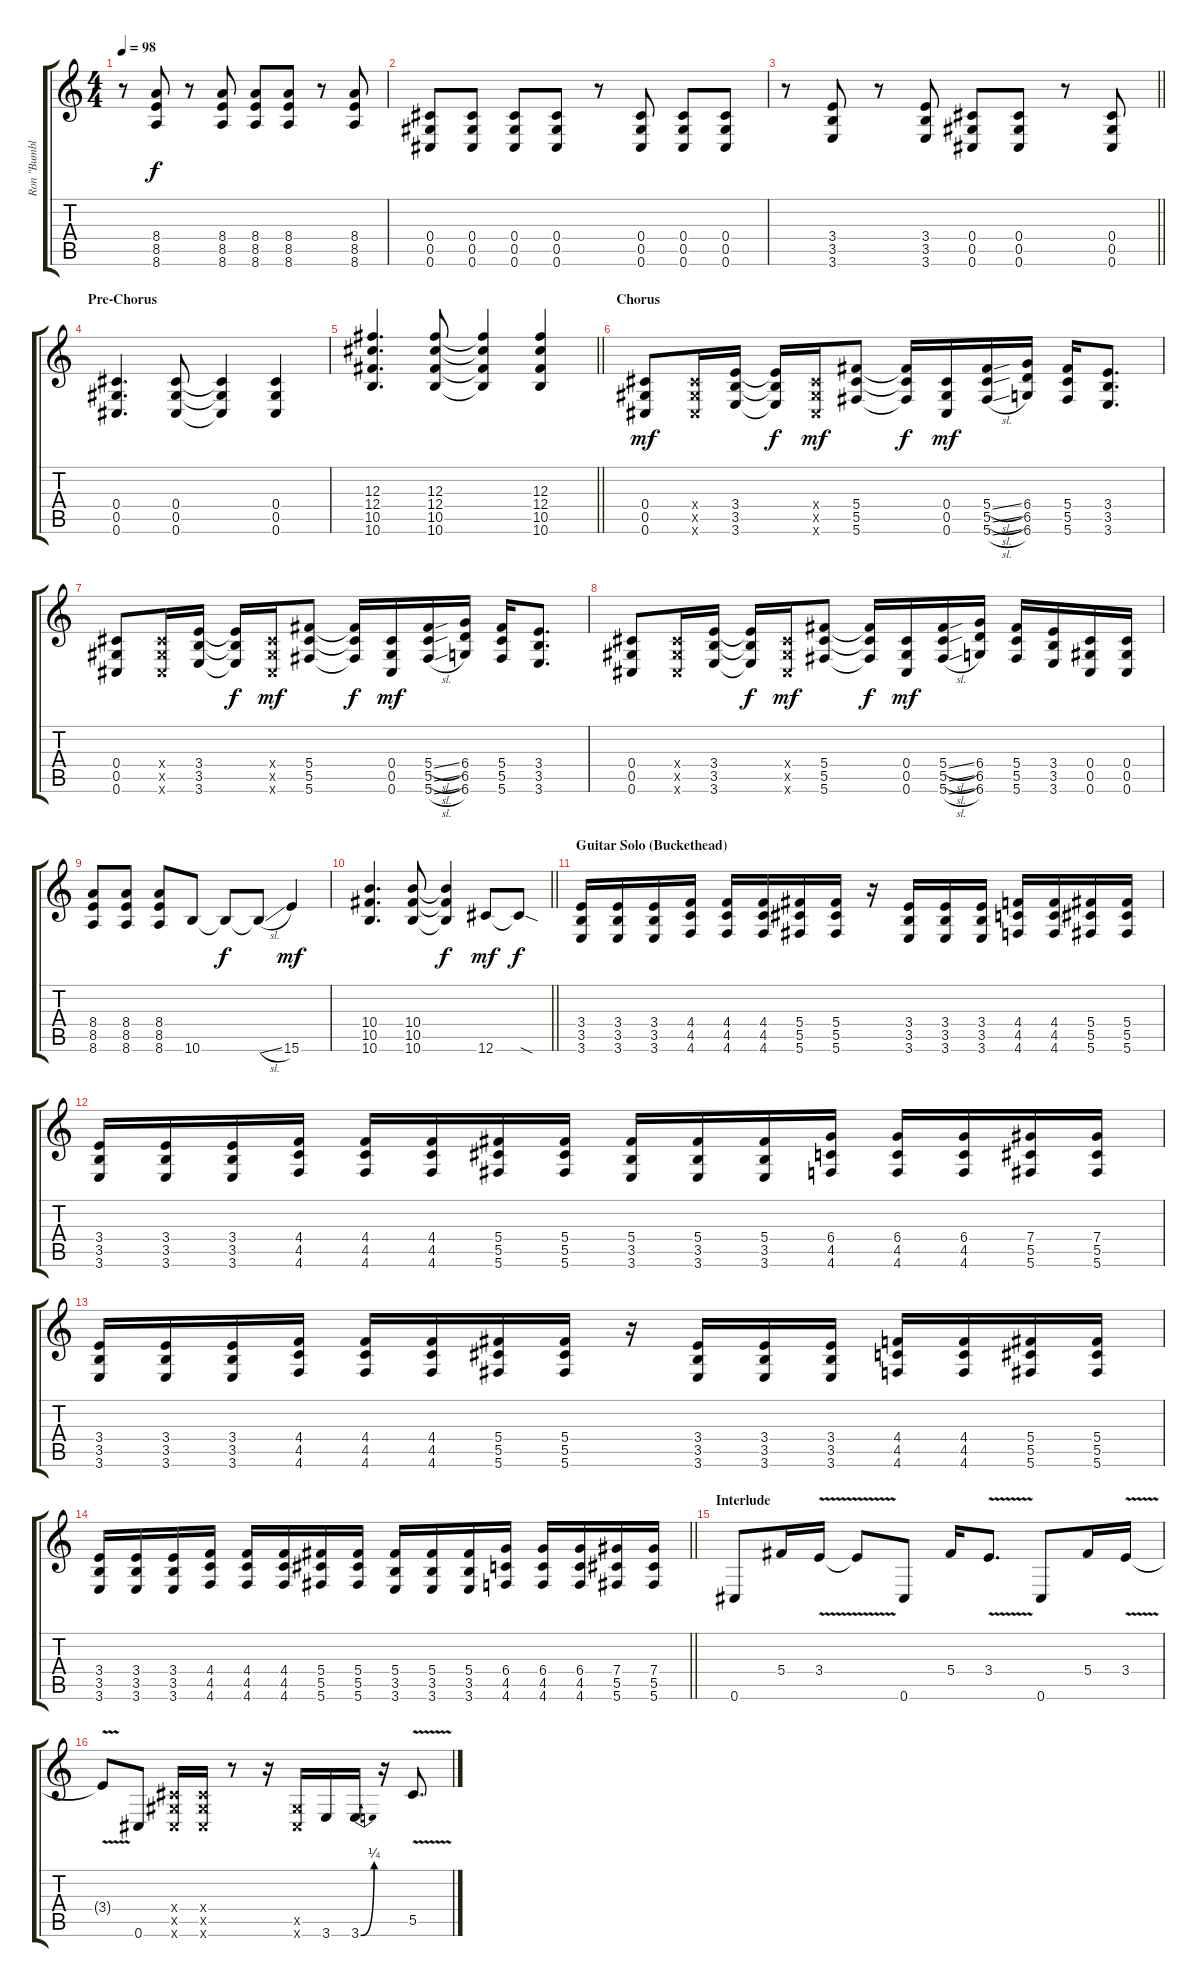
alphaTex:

\track ("Ron \"Bumblefoot\" Thal (Rhythm)" "Ron \"Bumbl") {instrument distortionguitar}
\staff {score tabs}
\tuning (Eb4 Bb3 Gb3 Db3 Ab2 Db2) {hide}
\ts (4 4)
\tempo 98
\clef g2
\ks c
r.8{dy f} (8.4 8.5 8.6).8 r.8 (8.4 8.5 8.6).8 (8.4 8.5 8.6).8 (8.4 8.5 8.6).8 r.8 (8.4 8.5 8.6).8 |
(0.4 0.5 0.6).8 (0.4 0.5 0.6).8 (0.4 0.5 0.6).8 (0.4 0.5 0.6).8 r.8 (0.4 0.5 0.6).8 (0.4 0.5 0.6).8 (0.4 0.5 0.6).8 |
\barLineRight lightlight
r.8 (3.4 3.5 3.6).8 r.8 (3.4 3.5 3.6).8 (0.4 0.5 0.6).8 (0.4 0.5 0.6).8 r.8 (0.4 0.5 0.6).8 |
\section ("" "Pre-Chorus")
(0.4 0.5 0.6).4{d} (0.4 0.5 0.6).8 (0.4{t} 0.5{t} 0.6{t}).4 (0.4 0.5 0.6).4 |
\barLineRight lightlight
(12.3 12.4 10.5 10.6).4{d} (12.3 12.4 10.5 10.6).8 (12.3{t} 12.4{t} 10.5{t} 10.6{t}).4 (12.3 12.4 10.5 10.6).4 |
\section ("" "Chorus")
(0.4 0.5 0.6).8{dy mf} (0.4{x} 0.5{x} 0.6{x}).16 (3.4 3.5 3.6).16 (3.4{t} 3.5{t} 3.6{t}).16{dy f} (0.4{x} 0.5{x} 0.6{x}).16{dy mf} (5.4 5.5 5.6).8 (5.4{t} 5.5{t} 5.6{t}).16{dy f} (0.4 0.5 0.6).16{dy mf} (5.4{sl} 5.5{sl} 5.6{sl}).16 (6.4 6.5 6.6).16 (5.4 5.5 5.6).16 (3.4 3.5 3.6).8{d} |
(0.4 0.5 0.6).8 (0.4{x} 0.5{x} 0.6{x}).16 (3.4 3.5 3.6).16 (3.4{t} 3.5{t} 3.6{t}).16{dy f} (0.4{x} 0.5{x} 0.6{x}).16{dy mf} (5.4 5.5 5.6).8 (5.4{t} 5.5{t} 5.6{t}).16{dy f} (0.4 0.5 0.6).16{dy mf} (5.4{sl} 5.5{sl} 5.6{sl}).16 (6.4 6.5 6.6).16 (5.4 5.5 5.6).16 (3.4 3.5 3.6).8{d} |
(0.4 0.5 0.6).8 (0.4{x} 0.5{x} 0.6{x}).16 (3.4 3.5 3.6).16 (3.4{t} 3.5{t} 3.6{t}).16{dy f} (0.4{x} 0.5{x} 0.6{x}).16{dy mf} (5.4 5.5 5.6).8 (5.4{t} 5.5{t} 5.6{t}).16{dy f} (0.4 0.5 0.6).16{dy mf} (5.4{sl} 5.5{sl} 5.6{sl}).16 (6.4 6.5 6.6).16 (5.4 5.5 5.6).16 (3.4 3.5 3.6).16 (0.4 0.5 0.6).16 (0.4 0.5 0.6).16 |
(8.4 8.5 8.6).8 (8.4 8.5 8.6).8 (8.4 8.5 8.6).8 10.6.8 10.6{t}.8{dy f} 10.6{sl t}.8 15.6.4{dy mf} |
\barLineRight lightlight
(10.4 10.5 10.6).4{d} (10.4 10.5 10.6).8 (10.4{t} 10.5{t} 10.6{t}).4{dy f} 12.6.8{dy mf} 12.6{sod t}.8{dy f} |
\section ("" "Guitar Solo (Buckethead)")
(3.4 3.5 3.6).16 (3.4 3.5 3.6).16 (3.4 3.5 3.6).16 (4.4 4.5 4.6).16 (4.4 4.5 4.6).16 (4.4 4.5 4.6).16 (5.4 5.5 5.6).16 (5.4 5.5 5.6).16 r.16 (3.4 3.5 3.6).16 (3.4 3.5 3.6).16 (3.4 3.5 3.6).16 (4.4 4.5 4.6).16 (4.4 4.5 4.6).16 (5.4 5.5 5.6).16 (5.4 5.5 5.6).16 |
(3.4 3.5 3.6).16 (3.4 3.5 3.6).16 (3.4 3.5 3.6).16 (4.4 4.5 4.6).16 (4.4 4.5 4.6).16 (4.4 4.5 4.6).16 (5.4 5.5 5.6).16 (5.4 5.5 5.6).16 (5.4 3.5 3.6).16 (5.4 3.5 3.6).16 (5.4 3.5 3.6).16 (6.4 4.5 4.6).16 (6.4 4.5 4.6).16 (6.4 4.5 4.6).16 (7.4 5.5 5.6).16 (7.4 5.5 5.6).16 |
(3.4 3.5 3.6).16 (3.4 3.5 3.6).16 (3.4 3.5 3.6).16 (4.4 4.5 4.6).16 (4.4 4.5 4.6).16 (4.4 4.5 4.6).16 (5.4 5.5 5.6).16 (5.4 5.5 5.6).16 r.16 (3.4 3.5 3.6).16 (3.4 3.5 3.6).16 (3.4 3.5 3.6).16 (4.4 4.5 4.6).16 (4.4 4.5 4.6).16 (5.4 5.5 5.6).16 (5.4 5.5 5.6).16 |
\barLineRight lightlight
(3.4 3.5 3.6).16 (3.4 3.5 3.6).16 (3.4 3.5 3.6).16 (4.4 4.5 4.6).16 (4.4 4.5 4.6).16 (4.4 4.5 4.6).16 (5.4 5.5 5.6).16 (5.4 5.5 5.6).16 (5.4 3.5 3.6).16 (5.4 3.5 3.6).16 (5.4 3.5 3.6).16 (6.4 4.5 4.6).16 (6.4 4.5 4.6).16 (6.4 4.5 4.6).16 (7.4 5.5 5.6).16 (7.4 5.5 5.6).16 |
\section ("" "Interlude")
0.6.8 5.4.16 3.4{v}.16 3.4{t}.8 0.6.8 5.4.16 3.4{v}.8{d} 0.6.8 5.4.16 3.4{v}.16 |
3.4{t}.8 0.6.8 (0.4{x} 0.5{x} 0.6{x}).16 (0.4{x} 0.5{x} 0.6{x}).16 r.8 r.16 (0.5{x} 0.6{x}).16 3.6.16 3.6{be (bend 0 0 60 1)}.16 r.16 5.5{v}.8{d}
